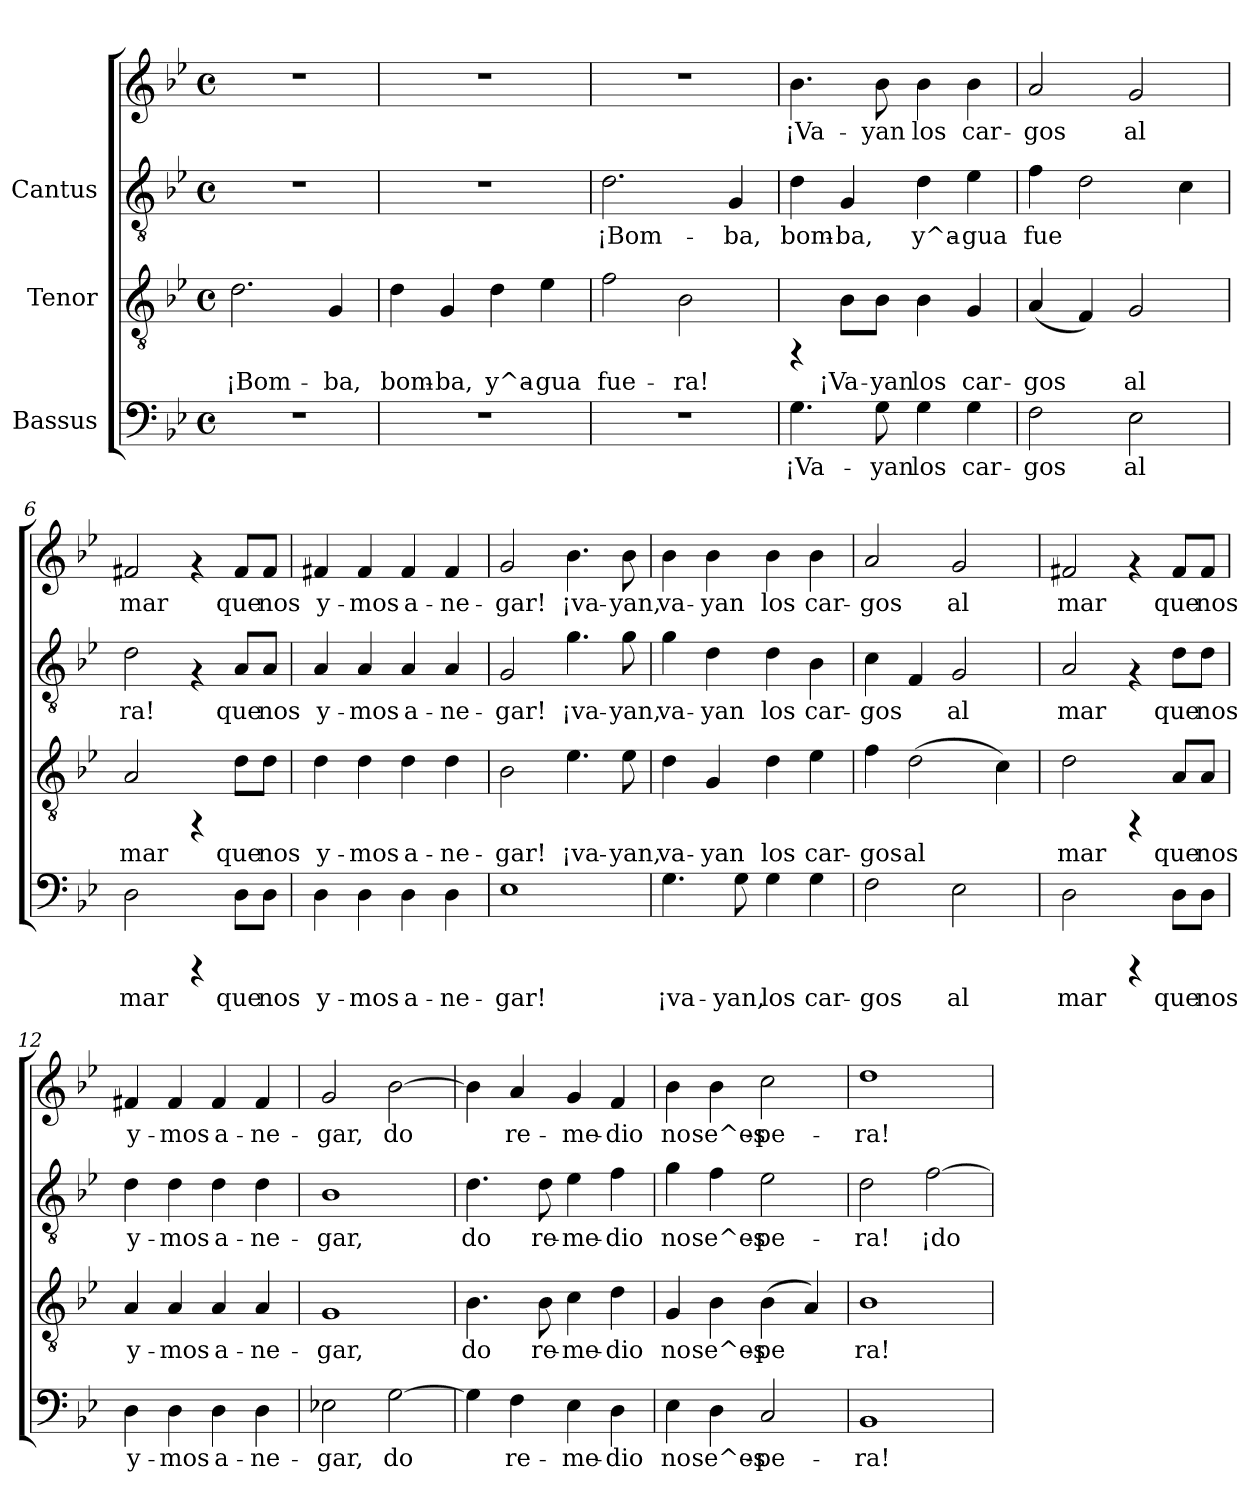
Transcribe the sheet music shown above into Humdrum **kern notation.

**kern	**text	**kern	**text	**kern	**text	**kern	**text
*part3	*part3	*part2	*part2	*part1	*part1	*part1	*part1
*staff4	*staff4	*staff3	*staff3	*staff2	*staff2	*staff1	*staff1
*I"Bassus	*	*I"Tenor	*	*I"Cantus	*	*	*
!!LO:PB:g=z
*stria5	*	*stria5	*	*stria5	*	*stria5	*
*clefF4	*	*clefGv2	*	*clefGv2	*	*clefG2	*
*k[b-e-]	*	*k[b-e-]	*	*k[b-e-]	*	*k[b-e-]	*
*B-:	*	*B-:	*	*B-:	*	*B-:	*
*M4/4	*	*M4/4	*	*M4/4	*	*M4/4	*
*met(c)	*	*met(c)	*	*met(c)	*	*met(c)	*
*MM180	*	*MM180	*	*MM180	*	*MM180	*
=1	=1	=1	=1	=1	=1	=1	=1
!	!	!	!LO:LY:b:cj	!	!	!	!
1r	.	2.d\	¡Bom-	1r	.	1r	.
!	!	!	!LO:LY:b:cj	!	!	!	!
.	.	4G/	-ba,	.	.	.	.
=2	=2	=2	=2	=2	=2	=2	=2
!	!	!	!LO:LY:b:cj	!	!	!	!
1r	.	4d\	bom-	1r	.	1r	.
!	!	!	!LO:LY:b:cj	!	!	!	!
.	.	4G/	-ba,	.	.	.	.
!	!	!	!LO:LY:b:cj	!	!	!	!
.	.	4d\	y^a-	.	.	.	.
!	!	!	!LO:LY:b:cj	!	!	!	!
.	.	4e-\	-gua	.	.	.	.
=3	=3	=3	=3	=3	=3	=3	=3
!	!	!	!LO:LY:b:cj	!	!LO:LY:b:cj	!	!
1r	.	2f\	fue-	2.d\	¡Bom-	1r	.
!	!	!	!LO:LY:b:cj	!	!	!	!
.	.	2B-\	-ra!	.	.	.	.
!	!	!	!	!	!LO:LY:b:cj	!	!
.	.	.	.	4G/	-ba,	.	.
=4	=4	=4	=4	=4	=4	=4	=4
!	!LO:LY:b:cj	!	!	!	!LO:LY:b:cj	!	!LO:LY:b:cj
4.G\	¡Va-	4rFF	.	4d\	-bom-	4.b-\	¡Va-
!	!	!	!LO:LY:b:cj	!	!LO:LY:b:cj	!	!
.	.	8B-\L	¡Va-	4G/	-ba,	.	.
!	!LO:LY:b:cj	!	!LO:LY:b:cj	!	!	!	!LO:LY:b:cj
8G\	-yan	8B-\J	-yan	.	.	8b-\	-yan
!	!LO:LY:b:cj	!	!LO:LY:b:cj	!	!LO:LY:b:cj	!	!LO:LY:b:cj
4G\	los	4B-\	los	4d\	y^a-	4b-\	los
!	!LO:LY:b:cj	!	!LO:LY:b:cj	!	!LO:LY:b:cj	!	!LO:LY:b:cj
4G\	car-	4G/	car-	4e-\	-gua	4b-\	car-
=5	=5	=5	=5	=5	=5	=5	=5
!	!LO:LY:b:cj	!	!LO:LY:b:cj	!	!LO:LY:b:cj	!	!LO:LY:b:cj
2F\	-gos	(<4A/	-gos	4f\	fue-	2a/	gos
!	!	!	!LO:LY:b:cj	!	!LO:LY:b:cj	!	!
.	.	4F/)	.	2d\	--	.	.
!	!LO:LY:b:cj	!	!LO:LY:b:cj	!	!	!	!LO:LY:b:cj
2E-\	al	2G/	al	.	.	2g/	al
!	!	!	!	!	!LO:LY:b:cj	!	!
.	.	.	.	4c\	--	.	.
!!LO:LB:g=z
=6	=6	=6	=6	=6	=6	=6	=6
!	!LO:LY:b:cj	!	!LO:LY:b:cj	!	!LO:LY:b:cj	!	!LO:LY:b:cj
2D\	mar	2A/	mar	2d\	ra!	2f#X/	-mar
4rCCC	.	4rFF	.	4rF	.	4rf	.
!	!LO:LY:b:cj	!	!LO:LY:b:cj	!	!LO:LY:b:cj	!	!LO:LY:b:cj
8D\L	que	8d\L	que	8A/L	que	8f#/L	que
!	!LO:LY:b:cj	!	!LO:LY:b:cj	!	!LO:LY:b:cj	!	!LO:LY:b:cj
8D\J	nos	8d\J	nos	8A/J	nos	8f#/J	nos
=7	=7	=7	=7	=7	=7	=7	=7
!	!LO:LY:b:cj	!	!LO:LY:b:cj	!	!LO:LY:b:cj	!	!LO:LY:b:cj
4D\	y-	4d\	y-	4A/	-y-	4f#X/	y-
!	!LO:LY:b:cj	!	!LO:LY:b:cj	!	!LO:LY:b:cj	!	!LO:LY:b:cj
4D\	-mos	4d\	-mos	4A/	-mos	4f#/	-mos
!	!LO:LY:b:cj	!	!LO:LY:b:cj	!	!LO:LY:b:cj	!	!LO:LY:b:cj
4D\	a-	4d\	a-	4A/	a-	4f#/	a-
!	!LO:LY:b:cj	!	!LO:LY:b:cj	!	!LO:LY:b:cj	!	!LO:LY:b:cj
4D\	-ne-	4d\	-ne-	4A/	-ne-	4f#/	-ne-
=8	=8	=8	=8	=8	=8	=8	=8
!	!LO:LY:b:cj	!	!LO:LY:b:cj	!	!LO:LY:b:cj	!	!LO:LY:b:cj
1E-	-gar!	2B-\	-gar!	2G/	gar!	2g/	-gar!
!	!	!	!LO:LY:b:cj	!	!LO:LY:b:cj	!	!LO:LY:b:cj
.	.	4.e-\	¡va-	4.g\	¡va-	4.b-\	¡va-
!	!	!	!LO:LY:b:cj	!	!LO:LY:b:cj	!	!LO:LY:b:cj
.	.	8e-\	-yan,	8g\	-yan,	8b-\	-yan,
=9	=9	=9	=9	=9	=9	=9	=9
!	!LO:LY:b:cj	!	!LO:LY:b:cj	!	!LO:LY:b:cj	!	!LO:LY:b:cj
4.G\	¡va-	4d\	va-	4g\	-va-	4b-\	va-
!	!	!	!LO:LY:b:cj	!	!LO:LY:b:cj	!	!LO:LY:b:cj
.	.	4G/	-yan	4d\	-yan	4b-\	-yan
!	!LO:LY:b:cj	!	!	!	!	!	!
8G\	-yan,	.	.	.	.	.	.
!	!LO:LY:b:cj	!	!LO:LY:b:cj	!	!LO:LY:b:cj	!	!LO:LY:b:cj
4G\	los	4d\	los	4d\	los	4b-\	los
!	!LO:LY:b:cj	!	!LO:LY:b:cj	!	!LO:LY:b:cj	!	!LO:LY:b:cj
4G\	car-	4e-\	car-	4B-\	car-	4b-\	car-
=10	=10	=10	=10	=10	=10	=10	=10
!	!LO:LY:b:cj	!	!LO:LY:b:cj	!	!LO:LY:b:cj	!	!LO:LY:b:cj
2F\	-gos	4f\	-gos	4c\	gos	2a/	-gos
!	!	!	!LO:LY:b:cj	!	!LO:LY:b:cj	!	!
.	.	(>2d\	al	4F/	.	.	.
!	!LO:LY:b:cj	!	!	!	!LO:LY:b:cj	!	!LO:LY:b:cj
2E-\	al	.	.	2G/	al	2g/	al
!	!	!	!LO:LY:b:cj	!	!	!	!
.	.	4c\)	.	.	.	.	.
!!LO:LB:g=z
=11	=11	=11	=11	=11	=11	=11	=11
!	!LO:LY:b:cj	!	!LO:LY:b:cj	!	!LO:LY:b:cj	!	!LO:LY:b:cj
2D\	mar	2d\	mar	2A/	mar	2f#X/	mar
4rCCC	.	4rFF	.	4rF	.	4rf	.
!	!LO:LY:b:cj	!	!LO:LY:b:cj	!	!LO:LY:b:cj	!	!LO:LY:b:cj
8D\L	que	8A/L	que	8d\L	que	8f#/L	que
!	!LO:LY:b:cj	!	!LO:LY:b:cj	!	!LO:LY:b:cj	!	!LO:LY:b:cj
8D\J	nos	8A/J	nos	8d\J	nos	8f#/J	nos
=12	=12	=12	=12	=12	=12	=12	=12
!	!LO:LY:b:cj	!	!LO:LY:b:cj	!	!LO:LY:b:cj	!	!LO:LY:b:cj
4D\	y-	4A/	y-	4d\	-y-	4f#X/	y-
!	!LO:LY:b:cj	!	!LO:LY:b:cj	!	!LO:LY:b:cj	!	!LO:LY:b:cj
4D\	-mos	4A/	-mos	4d\	-mos	4f#/	-mos
!	!LO:LY:b:cj	!	!LO:LY:b:cj	!	!LO:LY:b:cj	!	!LO:LY:b:cj
4D\	a-	4A/	a-	4d\	a-	4f#/	a-
!	!LO:LY:b:cj	!	!LO:LY:b:cj	!	!LO:LY:b:cj	!	!LO:LY:b:cj
4D\	-ne-	4A/	-ne-	4d\	-ne-	4f#/	-ne-
=13	=13	=13	=13	=13	=13	=13	=13
!	!LO:LY:b:cj	!	!LO:LY:b:cj	!	!LO:LY:b:cj	!	!LO:LY:b:cj
2E-X\	-gar,	1G	-gar,	1B-	gar,	2g/	-gar,
!	!LO:LY:b:cj	!	!	!	!	!	!LO:LY:b:cj
[>2G\	do	.	.	.	.	[>2b-\	do
=14	=14	=14	=14	=14	=14	=14	=14
!	!LO:LY:b:cj	!	!LO:LY:b:cj	!	!LO:LY:b:cj	!	!LO:LY:b:cj
4G\]	.	4.B-\	do	4.d\	do	4b-\]	.
!	!LO:LY:b:cj	!	!	!	!	!	!LO:LY:b:cj
4F\	re-	.	.	.	.	4a/	re-
!	!	!	!LO:LY:b:cj	!	!LO:LY:b:cj	!	!
.	.	8B-\	re-	8d\	re-	.	.
!	!LO:LY:b:cj	!	!LO:LY:b:cj	!	!LO:LY:b:cj	!	!LO:LY:b:cj
4E-\	-me-	4c\	-me-	4e-\	-me-	4g/	-me-
!	!LO:LY:b:cj	!	!LO:LY:b:cj	!	!LO:LY:b:cj	!	!LO:LY:b:cj
4D\	-dio	4d\	-dio	4f\	-dio	4f/	-dio
=15	=15	=15	=15	=15	=15	=15	=15
!	!LO:LY:b:cj	!	!LO:LY:b:cj	!	!LO:LY:b:cj	!	!LO:LY:b:cj
4E-\	no	4G/	no	4g\	-no	4b-\	no
!	!LO:LY:b:cj	!	!LO:LY:b:cj	!	!LO:LY:b:cj	!	!LO:LY:b:cj
4D\	se^es-	4B-\	se^es-	4f\	se^es-	4b-\	se^es-
!	!LO:LY:b:cj	!	!LO:LY:b:cj	!	!LO:LY:b:cj	!	!LO:LY:b:cj
2C/	-pe-	(>4B-\	-pe-	2e-\	-pe-	2cc\	-pe-
!	!	!	!LO:LY:b:cj	!	!	!	!
.	.	4A/)	--	.	.	.	.
!!LO:PB:g=z
=16	=16	=16	=16	=16	=16	=16	=16
!	!LO:LY:b:cj	!	!LO:LY:b:cj	!	!LO:LY:b:cj	!	!LO:LY:b:cj
1BB-	-ra!	1B-	-ra!	2d\	ra!	1dd	-ra!
!	!	!	!	!	!LO:LY:b:cj	!	!
.	.	.	.	[>2f\	¡do	.	.
=	=	=	=	=	=	=	=
*-	*-	*-	*-	*-	*-	*-	*-
